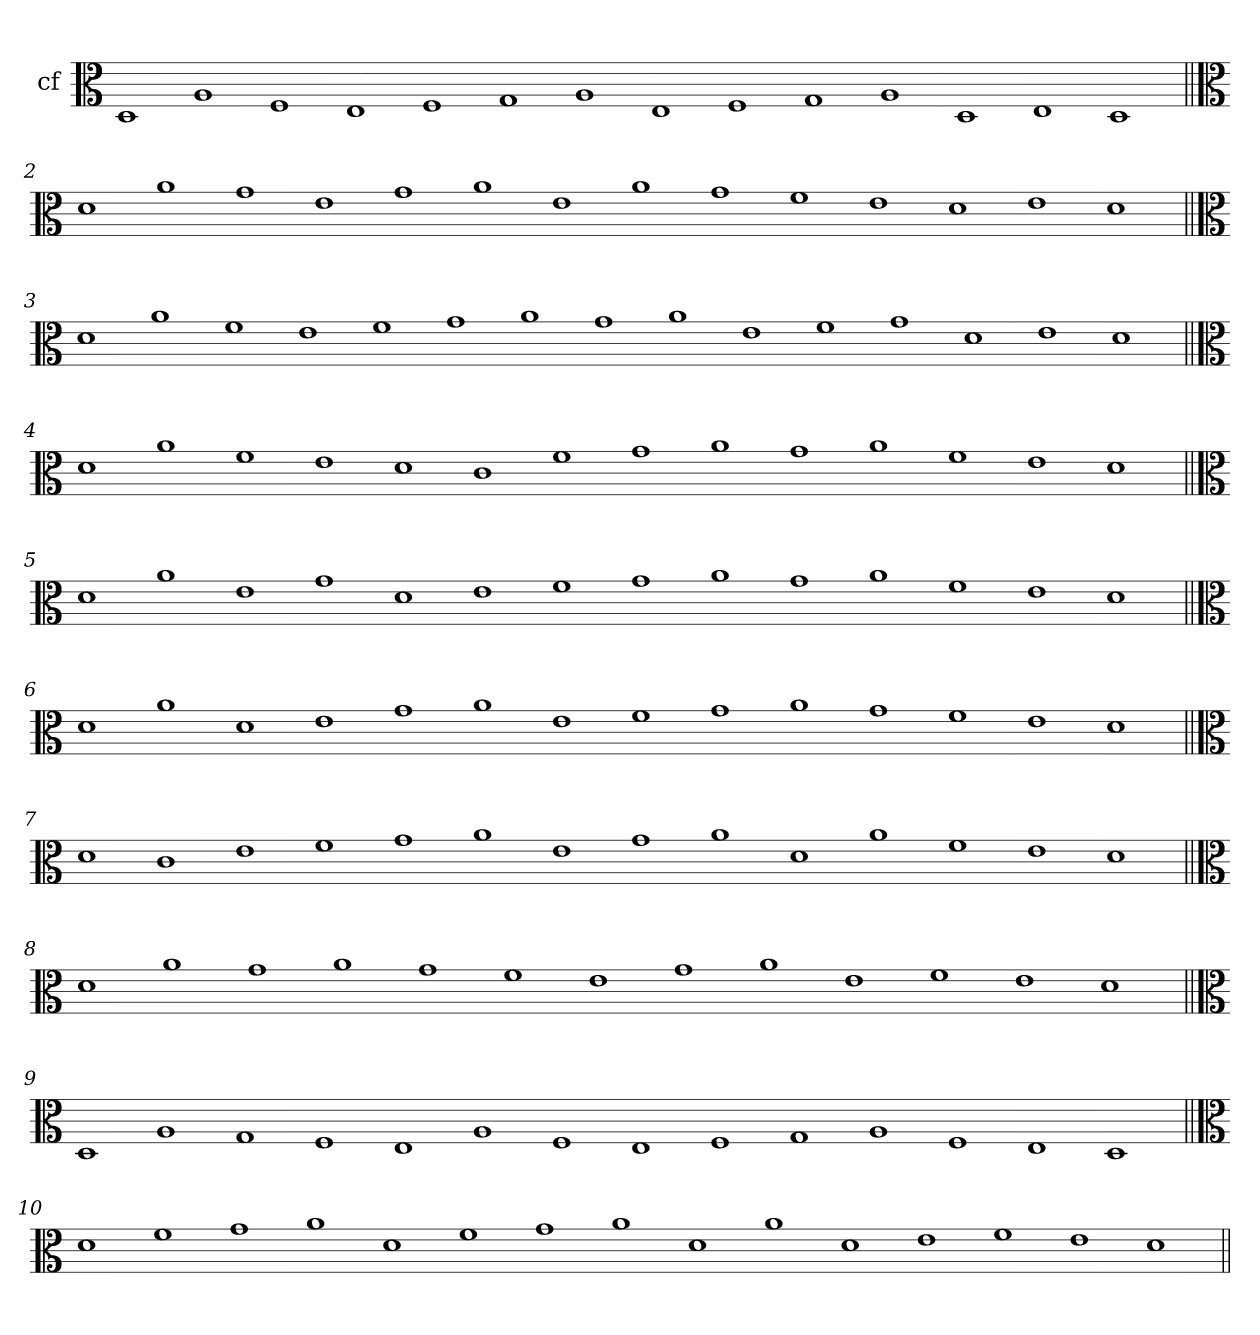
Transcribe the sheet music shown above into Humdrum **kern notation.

**kern
*part1
*staff1
*I"cf
*clefC3
*k[]
=1
1D
1A
1F
1E
1F
1G
1A
1E
1F
1G
1A
1D
1E
1D
!!LO:LB:g=z
=2||
*clefC3
*k[]
1d
1a
1g
1e
1g
1a
1e
1a
1g
1f
1e
1d
1e
1d
!!LO:LB:g=z
=3||
*clefC3
*k[]
1d
1a
1f
1e
1f
1g
1a
1g
1a
1e
1f
1g
1d
1e
1d
!!LO:LB:g=z
=4||
*clefC3
*k[]
1d
1a
1f
1e
1d
1c
1f
1g
1a
1g
1a
1f
1e
1d
!!LO:LB:g=z
=5||
*clefC3
*k[]
1d
1a
1e
1g
1d
1e
1f
1g
1a
1g
1a
1f
1e
1d
!!LO:LB:g=z
=6||
*clefC3
*k[]
1d
1a
1d
1e
1g
1a
1e
1f
1g
1a
1g
1f
1e
1d
!!LO:LB:g=z
=7||
*clefC3
*k[]
1d
1c
1e
1f
1g
1a
1e
1g
1a
1d
1a
1f
1e
1d
!!LO:LB:g=z
=8||
*clefC3
*k[]
1d
1a
1g
1a
1g
1f
1e
1g
1a
1e
1f
1e
1d
!!LO:LB:g=z
=9||
*clefC3
*k[]
1D
1A
1G
1F
1E
1A
1F
1E
1F
1G
1A
1F
1E
1D
!!LO:LB:g=z
=10||
*clefC3
*k[]
1d
1f
1g
1a
1d
1f
1g
1a
1d
1a
1d
1e
1f
1e
1d
=||
*-
